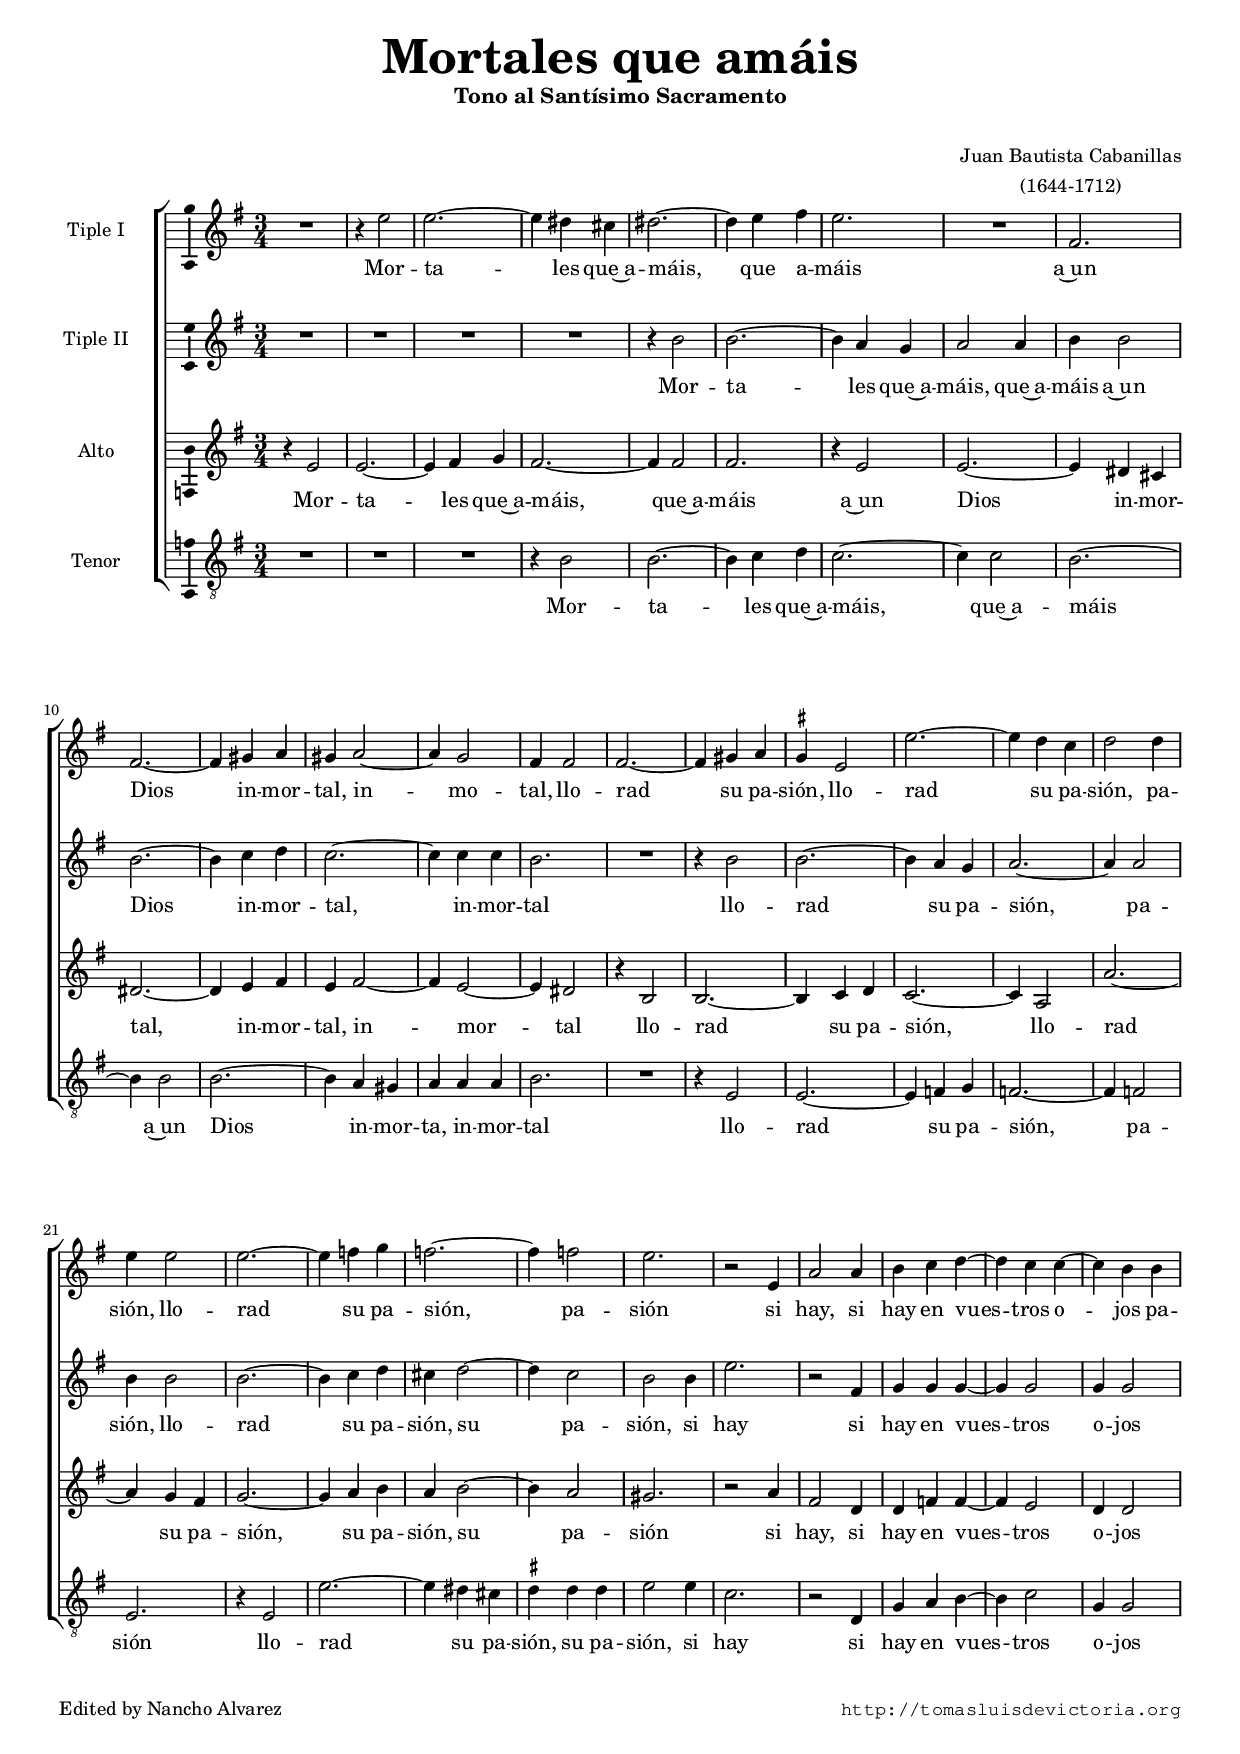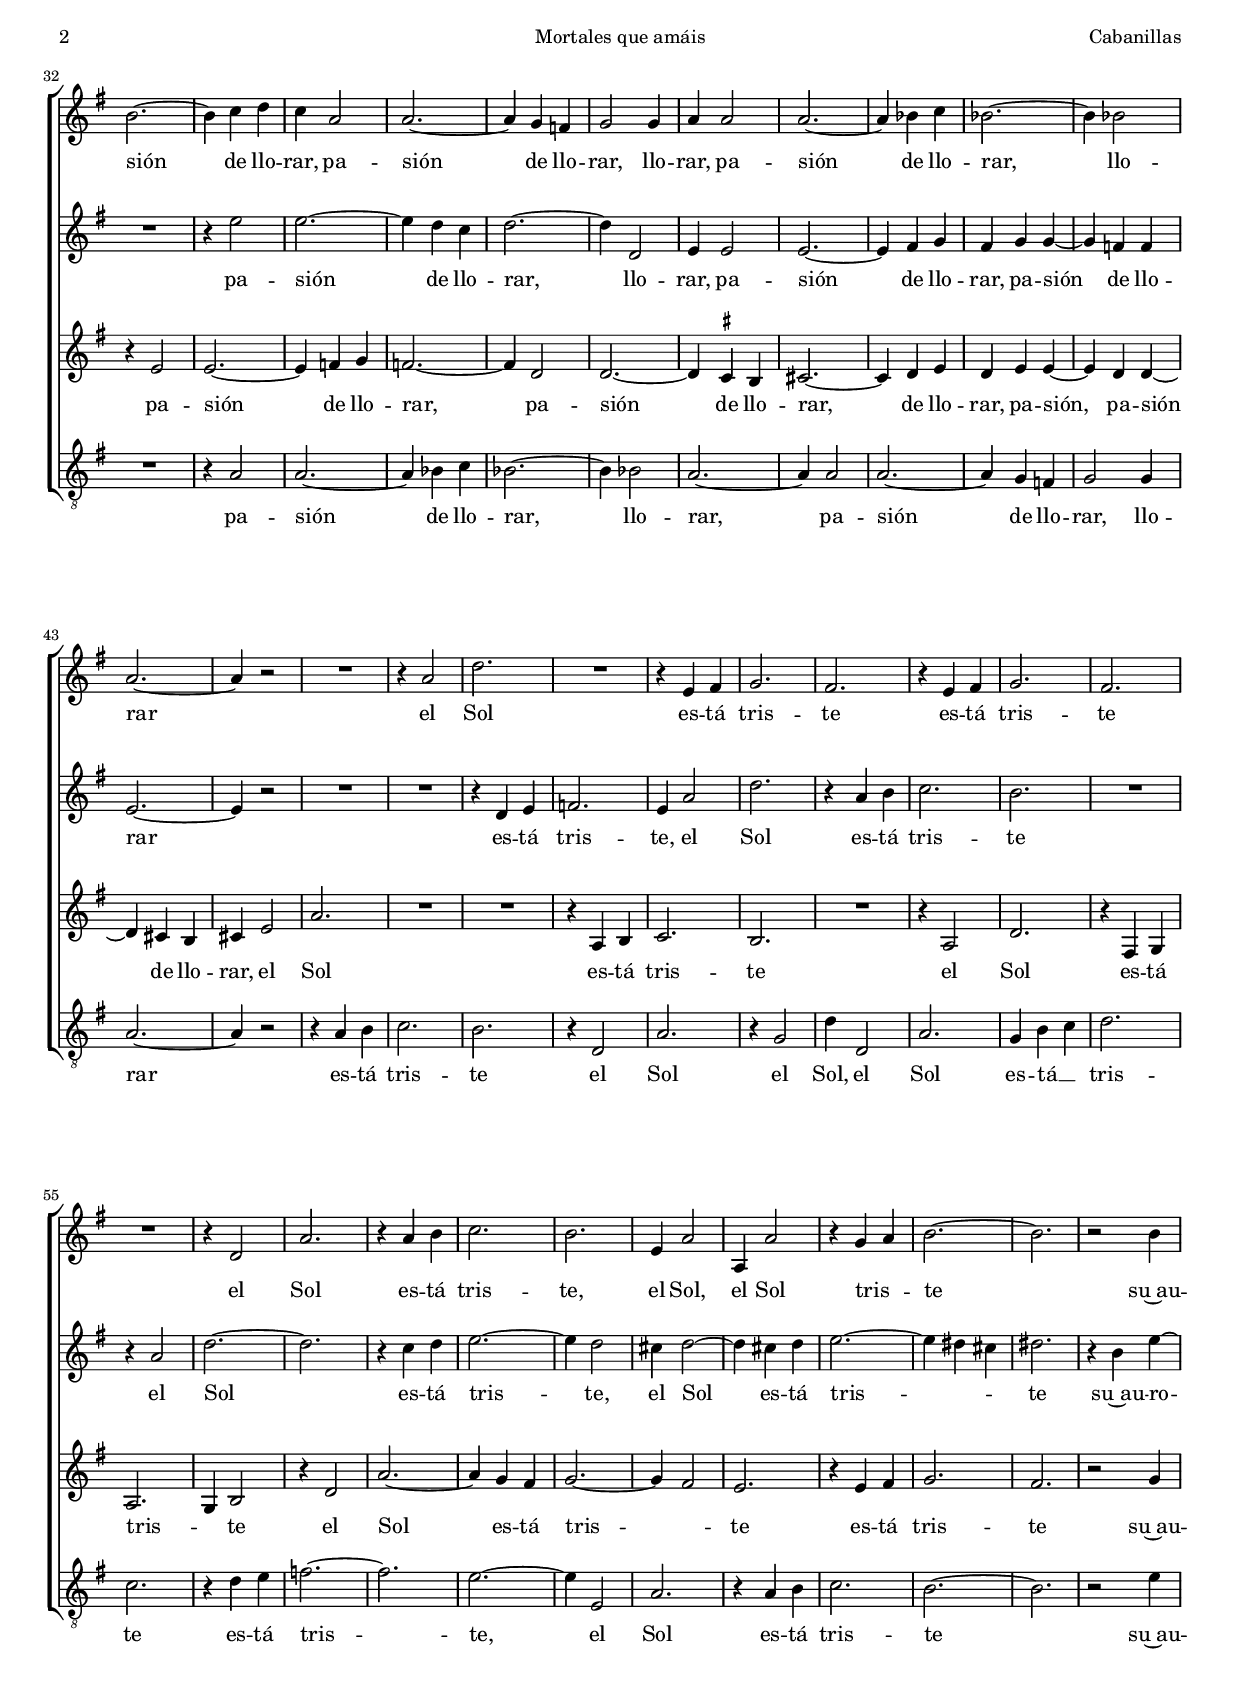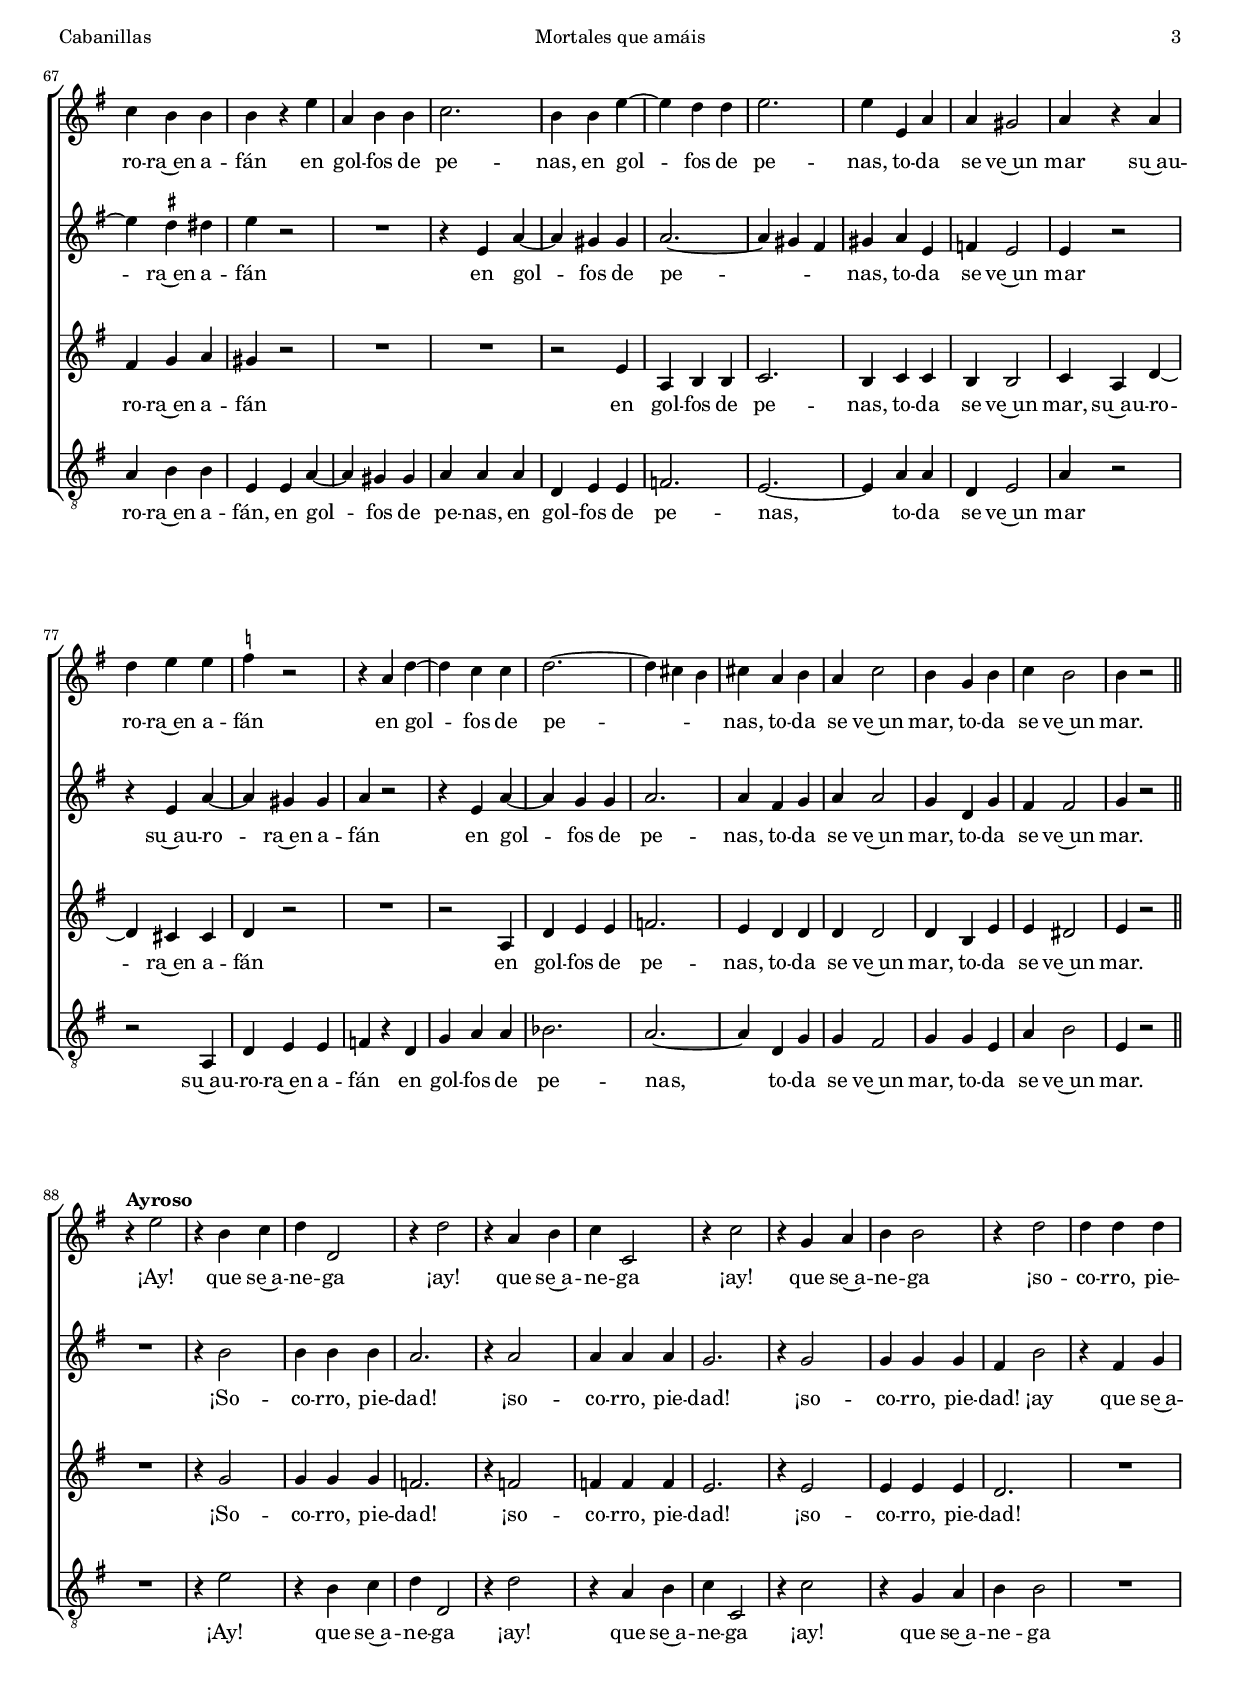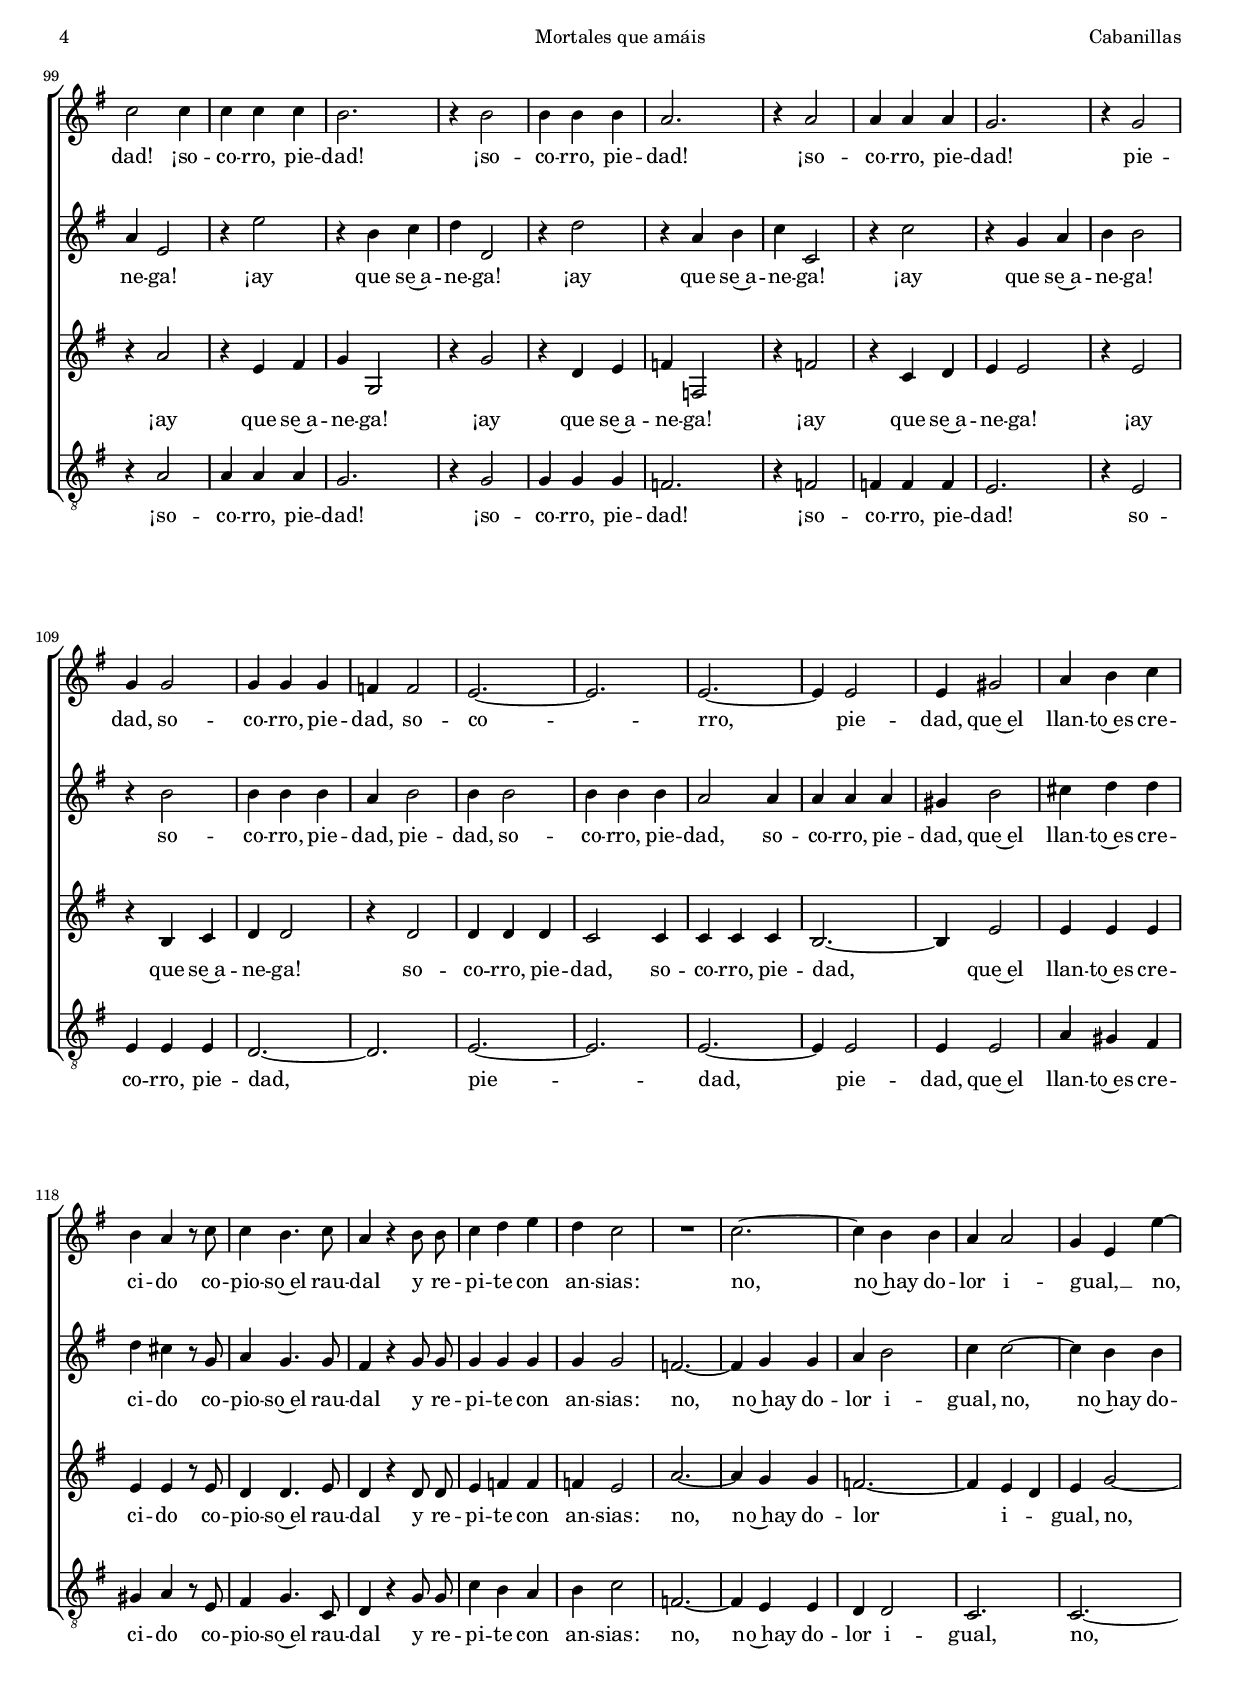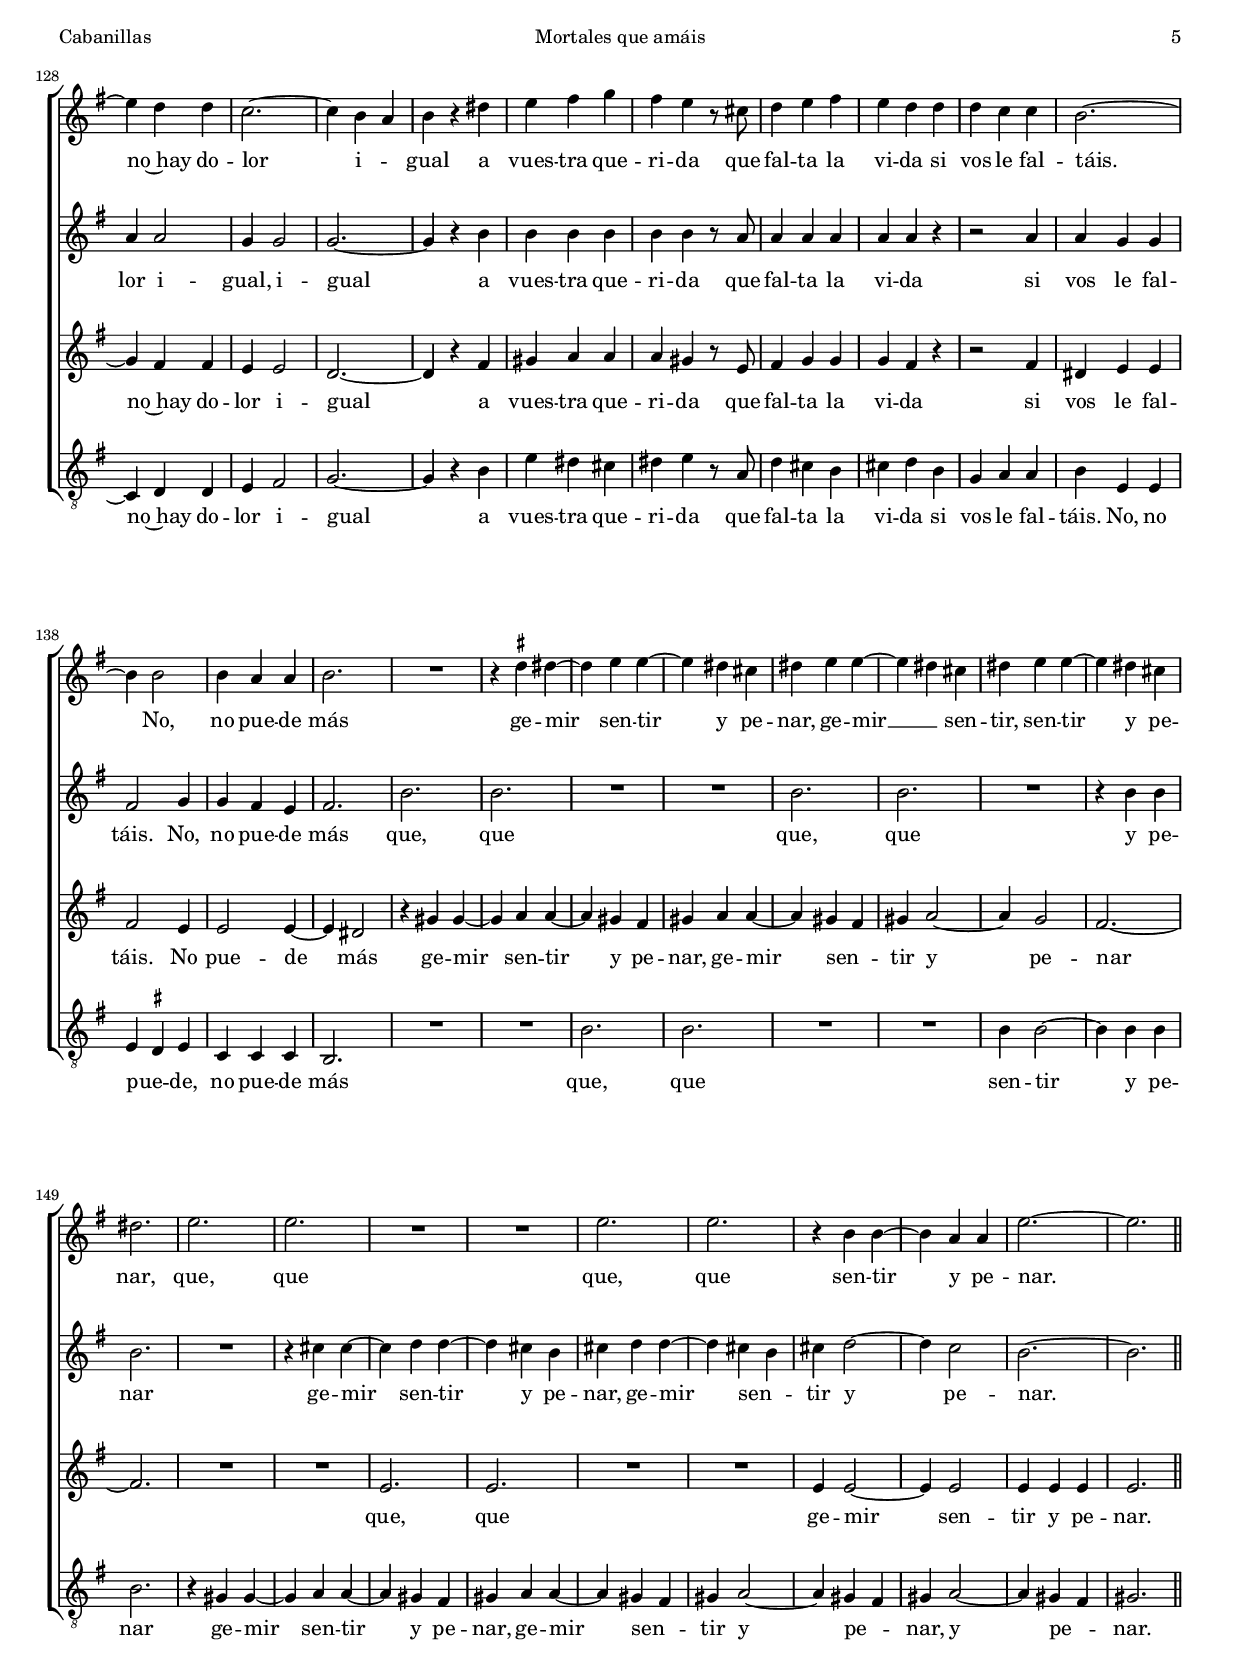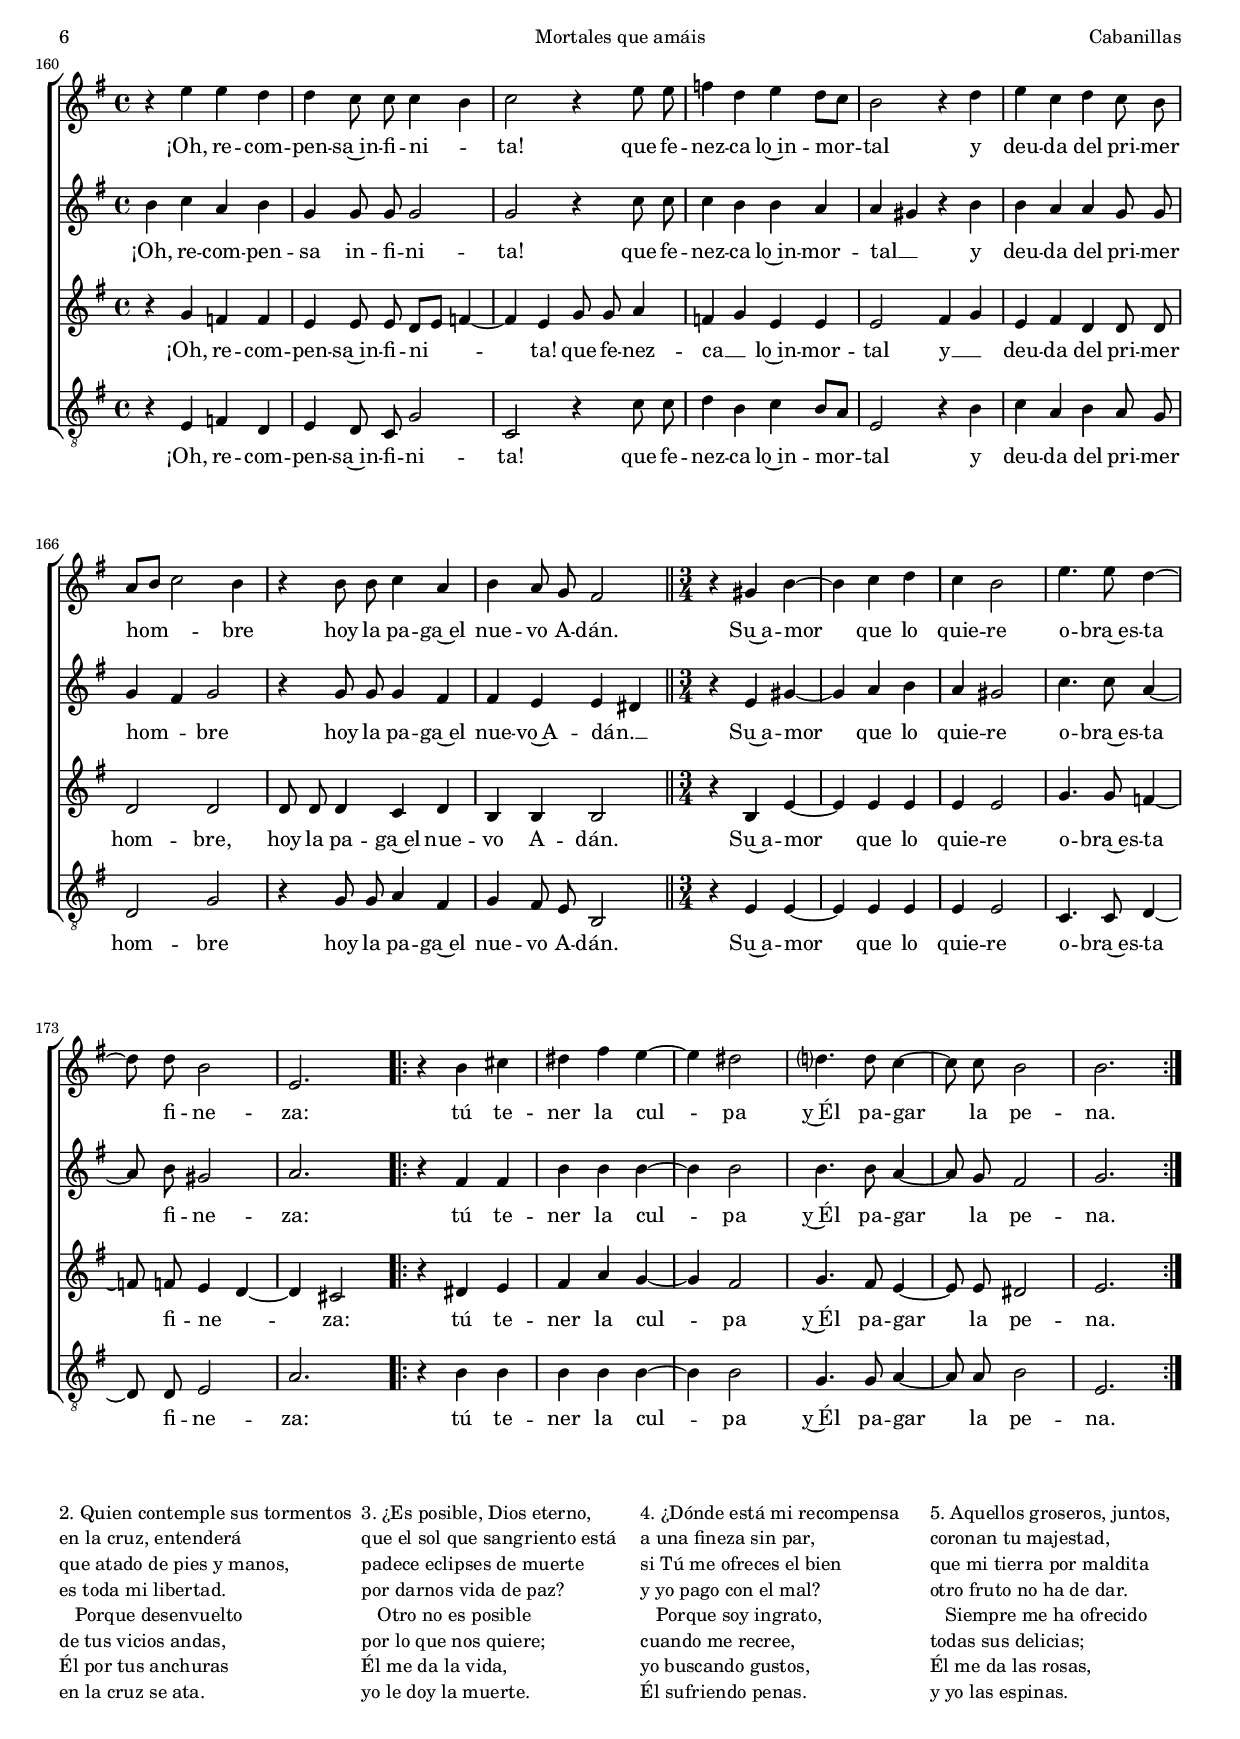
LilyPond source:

\version "2.18.0"

#(set-default-paper-size "a4")
#(set-global-staff-size 16.4)
#(ly:set-option 'point-and-click #f)
%mobile -s15.5 -i1.2 -ball

ss=\once \set suggestAccidentals = ##t
cresc=\markup{\italic "cresc."}
dim=\markup{\italic "dim."}
rit=\markup{\italic "rit."}
italicas=\override LyricText.font-shape = #'italic
rectas=\override LyricText.font-shape = #'upright


htitle="Mortales que amáis"
hcomposer="Cabanillas"

\header {
	title=\markup{\fontsize #4 "Mortales que amáis" }
	subtitle=\markup{"Tono al Santísimo Sacramento"}
	subsubtitle=" "
        composer=\markup{\center-column{"Juan Bautista Cabanillas" "(1644-1712)"}}
        pdfauthor=\composer
	%opus="(-)"
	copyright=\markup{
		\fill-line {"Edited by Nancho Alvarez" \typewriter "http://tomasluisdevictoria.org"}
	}
%	tagline=""
}

global={\key g \major \time 3/4 \skip 1*3/4*159 \bar "||" \time 4/4 \pageBreak
				\skip 1*9 \bar "||" \time 3/4
				\skip 1*3/4*6 \bar ".|:"
				\skip 1*3/4*6 \bar ":|." }


cantus=\relative c''{
	R1*3/4
	r4 e2
	e2. ~
	e4 dis cis
	dis2. ~
	dis4 e fis
	e2.
	R1*3/4
	fis,2.
	fis ~
	fis4 gis a
	gis a2 ~
	a4 g2
	fis4 fis2
	fis2. ~
	fis4 gis a
	\ss gis4 e2
	e'2. ~
	e4 d c
	d2 d4
	e4 e2
	e2. ~
	e4 f g
	f2. ~
	f4 f2
	e2.
	r2 e,4
	a2 a4
	b c d ~
	d c c ~
	c b b
	b2. ~
	b4 c d 
	c a2
	a2. ~
	a4 g f
	g2 g4
	a a2
	a2. ~
	a4 bes c
	bes2. ~
	bes4 bes2
	a2. ~
	a4 r2
	R1*3/4
	r4 a2
	d2.
	R1*3/4
	r4 e, fis
	g2.
	fis
	r4 e fis
	g2.
	fis
	R1*3/4
	r4 d2
	a'2.
	r4 a b
	c2.
	b
	e,4 a2
	a,4 a'2
	r4 g4 a
	b2. ~
	b
	r2 b4
	c b b
	b r e
	a, b b
	c2.
	b4 b e ~
	e d d
	e2.
	e4 e, a
	a gis2
	a4 r a
	d e e 
	\ss f4 r2
	r4 a, d ~
	d c c
	d2. ~
	d4 cis b
	cis a b
	a c2
	b4 g b
	c b2
	b4 r2 \bar "||" \break % doble barra editorial
	\tempo \markup{"Ayroso"}
	r4 e2
	r4 b c
	d d,2
	r4 d'2
	r4 a b
	c c,2
	r4 c'2
	r4 g a
	b b2
	r4 d2
	d4 d d
	c2 c4
	c c c 
	b2.
	r4 b2
	b4 b b 
	a2.
	r4 a2
	a4 a a 
	g2.
	r4 g2 
	g4 g2
	g4 g g 
	f f2
	e2. ~
	e
	e2. ~
	e4 e2
	e4 gis2
	a4 b c
	b a r8 c
	c4 b4. c8
	a4 r4 b8 b
	c4 d e
	d c2
	R1*3/4
	c2. ~
	c4 b b
	a4 a2
	g4 e e' ~
	e d d
	c2. ~
	c4 b a
	b r dis
	% \tempo \markup{"Ayroso"} % no entiendo esta indicación
	e4 fis g
	fis e r8 cis
	d4 e fis
	e d d
	d c c
	b2. ~
	b4 b2
	b4 a a
	b2.
	R1*3/4
	r4 \ss dis dis! ~
	dis e e ~
	e dis cis
	dis e e ~
	e dis cis
	dis e e ~
	e dis cis
	dis2.
	e
	e
	R1*3/4*2
	e2.
	e
	r4 b b ~
	b a a
	e'2. ~
	e
	r4 e e d
	d c8 c c4 b
	c2 r4 e8 e
	f4 d e d8[ c]
	b2 r4 d
	e4 c d c8 b
	a8[ b] c2 b4
	r4 b8 b c4 a
	b a8 g fis2
	r4 gis b ~
	b c d 
	c b2
	e4. e8 d4 ~
	d8 d b2
	e,2.
	r4 b' cis
	dis fis e ~
	e dis2
	d?4. d8 c4 ~
	c8 c b2
	b2.
}

altus=\relative c''{
	R1*3/4*4
	r4 b2
	b2. ~
	b4 a g
	a2 a4
	b4 b2
	b2. ~
	b4 c d
	c2. ~
	c4 c c
	b2.
	R1*3/4
	r4 b2
	b2. ~
	b4 a g
	a2. ~
	a4 a2
	b4 b2
	b2. ~
	b4 c d
	cis d2 ~
	d4 c2
	b2 b4
	e2.
	r2 fis,4
	g g g ~
	g g2
	g4 g2
	R1*3/4
	r4 e'2
	e2. ~
	e4 d c
	d2. ~
	d4 d,2
	e4 e2
	e2. ~
	e4 fis g
	fis g g ~
	g f f 
	e2. ~
	e4 r2
	R1*3/4*2
	r4 d e
	f2. 
	e4 a2
	d2.
	r4 a b
	c2.
	b
	R1*3/4
	r4 a2
	d2. ~
	d
	r4 c d
	e2. ~
	e4 d2
	cis4 d2 ~
	d4 cis d
	e2. ~
	e4 dis cis
	dis2.
	r4 b e ~
	e \ss dis dis!
	e4 r2
	R1*3/4
	r4 e, a ~
	a gis gis
	a2. ~
	a4 gis fis
	gis a e
	f e2
	e4 r2
	r4 e a ~
	a gis gis
	a4 r2
	r4 e a ~
	a g g
	a2.
	a4 fis g 
	a a2
	g4 d g
	fis fis2
	g4 r2
	R1*3/4
	r4 b2
	b4 b b
	a2.
	r4 a2
	a4 a a
	g2.
	r4 g2
	g4 g g
	fis4 b2
	r4 fis g
	a e2
	r4 e'2
	r4 b c
	d d,2
	r4 d'2
	r4 a b
	c c,2
	r4 c'2
	r4 g a
	b b2
	r4 b2
	b4 b b
	a b2
	b4 b2
	b4 b b
	a2 a4
	a4 a a
	gis b2
	cis4 d d 
	d cis r8 g
	a4 g4. g8
	fis4 r g8 g
	g4 g g
	g g2
	f2. ~
	f4 g g
	a b2
	c4 c2 ~
	c4 b b
	a4 a2
	g4 g2
	g2. ~
	g4 r4 b
	b4 b b
	b b r8 a
	a4 a a
	a a r
	r2 a4
	a g g
	fis2 g4
	g fis e
	fis2.
	b
	b
	R1*3/4*2
	b2.
	b
	R1*3/4
	r4 b b
	b2. 
	R1*3/4
	r4 cis cis ~
	cis d d ~
	d cis b
	cis d d ~
	d cis b
	cis d2 ~
	d4 c2
	b2. ~
	b
	b4 c a b
	g g8 g g2
	g2 r4 c8 c
	c4 b b a
	a gis r4 b
	b4 a a g8 g
	g4 fis g2
	r4 g8 g g4 fis
	fis e e dis
	r4 e gis ~
	gis a b
	a gis2
	c4. c8 a4 ~
	a8 b gis2
	a2.
	r4 fis fis
	b b b ~
	b b2
	b4. b8 a4 ~
	a8 g fis2
	g2.
}

tenor=\relative c'{
	r4 e2 
	e2. ~
	e4 fis g
	fis2. ~
	fis4 fis2
	fis2.
	r4 e2
	e2. ~
	e4 dis cis
	dis2. ~
	dis4 e fis
	e fis2 ~
	fis4 e2 ~
	e4 dis2
	r4 b2
	b2. ~
	b4c d
	c2. ~
	c4 a2
	a'2. ~
	a4 g fis
	g2. ~
	g4 a b
	a b2 ~
	b4 a2
	gis2.
	r2 a4
	fis2 d4
	d f f ~
	f e2
	d4 d2
	r4 e2
	e2. ~
	e4 f g
	f2. ~
	f4 d2
	d2. ~
	d4 \ss cis b
	cis2. ~
	cis4 d e
	d e e ~
	e d d ~
	d cis b
	cis4 e2
	a2.
	R1*3/4*2
	r4 a, b
	c2.
	b
	R1*3/4
	r4 a2
	d2.
	r4 fis, g
	a2. 
	g4 b2
	r4 d2
	a'2. ~
	a4 g fis
	g2. ~
	g4 fis2
	e2.
	r4 e fis
	g2. 
	fis
	r2 g4
	fis g a
	gis4 r2
	R1*3/4*2
	r2 e4
	a, b b
	c2.
	b4 c c
	b b2
	c4 a d ~
	d cis cis
	d4 r2
	R1*3/4
	r2 a4
	d4 e e
	f2.
	e4 d d
	d d2
	d4 b e
	e dis2
	e4 r2
	R1*3/4
	r4 g2
	g4 g g
	f2.
	r4 f2
	f4 f f
	e2.
	r4 e2
	e4 e e
	d2.
	R1*3/4
	r4 a'2
	r4 e fis
	g4 g,2
	r4 g'2
	r4 d e
	f f,2
	r4 f'2
	r4 c4 d
	e e2
	r4 e2
	r4 b c
	d d2
	r4 d2
	d4 d d
	c2 c4
	c c c
	b2. ~
	b4 e2
	e4 e e
	e e r8 e
	d4 d4. e8
	d4 r d8 d
	e4 f f
	f e2
	a2. ~
	a4 g g
	f2. ~
	f4 e d
	e g2 ~
	g4 fis fis
	e e2
	d2. ~
	d4 r fis
	gis a a
	a gis r8 e
	fis4 g g
	g fis r
	r2 fis4
	dis e e
	fis2 e4
	e2 e4 ~
	e dis2
	r4 gis4 gis ~
	gis a a ~
	a gis fis
	gis a a ~
	a gis fis
	gis a2 ~
	a4 g2
	fis2. ~
	fis2.
	R1*3/4*2
	e2.
	e
	R1*3/4*2
	e4 e2 ~
	e4 e2
	e4 e e
	e2.
	r4 g f f
	e e8 e d8[ e] f4 ~
	f4 e g8 g a4
	f4 g e e
	e2 fis4 g
	e4 fis d d8 d
	d2 d
	d8 d d4 c d
	b b b2
	r4 b e ~
	e e e
	e e2
	g4. g8 f4 ~
	f8 f e4 d ~
	d cis2
	r4 dis e
	fis a g ~
	g fis2
	g4. fis8 e4 ~
	e8 e dis2
	e2.
}

bassus=\relative c'{
	R1*3/4*3
	r4 b2
	b2. ~
	b4 c d
	c2. ~
	c4 c2
	b2. ~
	b4 b2
	b2. ~
	b4 a gis
	a a a
	b2.
	R1*3/4
	r4 e,2
	e2. ~
	e4 f g
	f2. ~
	f4 f2
	e2.
	r4 e2
	e'2. ~
	e4 dis cis % sugiere re natural
	\ss dis dis dis % sugiere sostenido solo el ultimo
	e2 e4
	c2.
	r2 d,4
	g a b ~
	b c2
	g4 g2
	R1*3/4
	r4 a2
	a2. ~
	a4 bes c
	bes2. ~
	bes4 bes2
	a2. ~
	a4 a2
	a2. ~
	a4 g f
	g2 g4
	a2. ~
	a4 r2
	r4 a b
	c2.
	b
	r4 d,2
	a'2.
	r4 g2
	d'4 d,2
	a'2.
	g4 b c
	d2.
	c
	r4 d e
	f2. ~
	f
	e ~
	e4 e,2
	a2.
	r4 a b
	c2.
	b ~
	b
	r2 e4
	a, b b
	e, e a ~
	a gis gis
	a a a
	d, e e 
	f2.
	e ~
	e4 a a
	d,4 e2
	a4 r2
	r2 a,4 % no se ve bien
	d4 e e % no se bien
	f4 r d
	g a a
	bes2. 
	a ~
	a4 d, g
	g fis2
	g4 g e
	a b2
	e,4 r2
	R1*3/4
	r4 e'2
	r4 b c
	d d,2
	r4 d'2
	r4 a b
	c c,2
	r4 c'2
	r4 g a
	b b2
	R1*3/4
	r4 a2
	a4 a a
	g2.
	r4 g2
	g4 g g
	f2.
	r4 f2
	f4 f f
	e2.
	r4 e2
	e4 e e
	d2. ~
	d
	e ~
	e 
	e ~
	e4 e2
	e4 e2
	a4 gis fis
	gis a r8 e
	fis4 g4. c,8
	d4 r4 g8 g
	c4 b a
	b c2
	f,2. ~
	f4 e e
	d4 d2
	c2.
	c2. ~
	c4 d d
	e fis2
	g2. ~
	g4 r b
	e dis cis
	dis e r8 a,
	d4 cis b
	cis d b
	g a a
	b e, e
	e \ss dis e
	c c c
	b2.
	R1*3/4*2
	b'2.
	b
	R1*3/4*2
	b4 b2 ~
	b4 b b
	b2.
	r4 gis gis ~
	gis a a ~
	a gis fis
	gis a a ~
	a gis fis
	gis a2 ~
	a4 gis fis
	gis a2 ~
	a4 gis fis
	gis2.
	r4 e f d
	e d8 c g'2
	c,2 r4 c'8 c
	d4 b c b8[ a]
	e2 r4 b'
	c4 a b a8 g
	d2 g
	r4 g8 g a4 fis
	g fis8 e b2
	r4 e e ~
	e e e
	e e2
	c4. c8 d4 ~
	d8 d e2
	a2.
	r4 b b
	b b b ~
	b b2
	g4. g8 a4 ~
	a8 a b2
	e,2.
}


textocantus=\lyricmode{
Mor -- ta -- les que~a -- máis, que a -- máis
a~un Dios in -- mor -- tal, in -- mo -- tal,
llo -- rad su pa -- sión,
llo -- rad su pa -- sión,
pa -- sión, llo -- rad su pa -- sión,
pa -- sión
si hay, si hay en vues -- tros o -- jos pa -- sión de llo -- rar,
pa -- sión de llo -- rar,
llo -- rar,
pa -- sión de llo -- rar, llo -- rar
el Sol es -- tá tris -- te
es -- tá tris -- te
el Sol es -- tá tris -- te,
el Sol,
el Sol tris -- _ te
su~au -- ro -- ra~en a -- fán 
en gol -- fos de pe -- nas,
en gol -- fos de pe -- nas, to -- da se ve~un mar
su~au -- ro -- ra~en a -- fán
en gol -- fos de pe -- _ _ nas,
to -- da se ve~un mar,
to -- da se ve~un mar.
¡Ay!
que se~a -- ne -- ga
¡ay!
que se~a -- ne -- ga
¡ay! que se~a -- ne -- ga
¡so -- co -- rro, pie -- dad!
¡so -- co -- rro, pie -- dad!
¡so -- co -- rro, pie -- dad!
¡so -- co -- rro, pie -- dad!
pie -- dad, so -- co -- rro, pie -- dad,
so -- co -- rro, pie -- dad,
que~el llan -- to~es cre -- ci -- do
co -- pio -- so~el rau -- dal
y re -- pi -- te con an -- sias:
no,
no~hay do -- lor i -- gual, __ _ 
no, no~hay do -- lor i -- _ gual
a vues -- tra que -- ri -- da
que fal -- ta la vi -- da si vos le fal -- táis.
No, no pue -- de más
ge -- mir sen -- tir y pe -- nar, ge -- mir __ _ 
sen -- tir, sen -- tir
y pe -- nar,
que, que
que, que
sen -- tir y pe -- nar.
¡Oh, re -- com -- pen -- sa~in -- fi -- ni -- _ ta!
que fe -- nez -- ca lo~in -- mor -- tal
y deu -- da del pri -- mer hom -- _ bre
hoy la pa -- ga~el nue -- vo A -- dán.
Su~a -- mor que lo quie -- re o -- bra~es -- ta fi -- ne -- za: % ;
tú te -- ner la cul -- pa
y~Él pa -- gar la pe -- na.
}

textoaltus=\lyricmode{
Mor -- ta -- les que~a -- máis,
que~a -- máis a~un Dios in -- mor -- tal,
in -- mor -- tal
llo -- rad su pa -- sión,
pa -- sión,
llo -- rad su pa -- sión,
su pa -- sión,
si hay
si hay en vues -- tros o -- jos
pa -- sión de llo -- rar,
llo -- rar,
pa -- sión de llo -- rar, pa -- sión de llo -- rar
es -- tá tris -- te,
el Sol
es -- tá tris -- te
el Sol
es -- tá tris -- te,
el Sol es -- tá tris -- _ _ te
su~au -- ro -- ra~en a -- fán
en gol -- fos de pe -- _ _ nas,
to -- da se ve~un mar
su~au -- ro -- ra~en a -- fán
en gol -- fos de pe -- nas,
to -- da se ve~un mar,
to -- da se ve~un mar.
¡So -- co -- rro, pie -- dad!
¡so -- co -- rro, pie -- dad!
¡so -- co -- rro, pie -- dad!
¡ay que se~a -- ne -- ga!
¡ay que se~a -- ne -- ga!
¡ay
que se~a -- ne -- ga!
¡ay que se~a -- ne -- ga!
so -- co -- rro, pie -- dad,
pie -- dad, so -- co -- rro, pie -- dad,
so -- co -- rro, pie -- dad,
que~el llan -- to~es cre -- ci -- do
co -- pio -- so~el rau -- dal
y re -- pi -- te con an -- sias:
no, no~hay do -- lor i -- gual,
no, no~hay do -- lor i -- gual,
i -- gual
a vues -- tra que -- ri -- da
que fal -- ta la vi -- da
si vos le fal -- táis.
No, no pue -- de más que, que
que, que
y pe -- nar
ge -- mir sen -- tir y pe -- nar, ge -- mir
sen -- _ tir y pe -- nar.
¡Oh, re -- com -- pen -- sa in -- fi -- ni -- ta!
que fe -- nez -- ca lo~in -- mor -- tal __ _ 
y deu -- da del pri -- mer hom -- _ bre
hoy la pa -- ga~el nue -- vo~A -- dán. __ _ 
Su~a -- mor que lo quie -- re
o -- bra~es -- ta fi -- ne -- za:
tú te -- ner la cul -- pa
y~Él pa -- gar la pe -- na.
}

textotenor=\lyricmode{
Mor -- ta -- les que~a -- máis,
que~a -- máis
a~un Dios in -- mor -- tal,
in -- mor -- tal,
in -- mor -- tal
llo -- rad
su pa -- sión,
llo -- rad su pa -- sión,
su pa -- sión,
su pa -- sión
si hay, si hay en vues -- tros o -- jos
pa -- sión
de llo -- rar,
pa -- sión de llo -- rar,
de llo -- rar,
pa -- sión, pa -- sión de llo -- rar,
el Sol
es -- tá tris -- te
el Sol es -- tá tris -- _ te
el Sol es -- tá tris -- _ te
es -- tá tris -- te
su~au -- ro -- ra~en a -- fán
en gol -- fos de pe -- nas,
to -- da se ve~un mar,
su~au -- ro -- ra~en a -- fán
en gol -- fos de pe -- nas,
to -- da se ve~un mar,
to -- da se ve~un mar.
¡So -- co -- rro, pie -- dad!
¡so -- co -- rro, pie -- dad!
¡so -- co -- rro, pie -- dad!
¡ay que se~a -- ne -- ga!
¡ay que se~a -- ne -- ga!
¡ay que se~a -- ne -- ga!
¡ay que se~a -- ne -- ga!
so -- co -- rro, pie -- dad,
so -- co -- rro, pie -- dad,
que~el llan -- to~es cre -- ci -- do
co -- pio -- so~el rau -- dal
y re -- pi -- te con an -- sias:
no, no~hay do -- lor i -- _ gual,
no, no~hay do -- lor i -- gual
a vues -- tra que -- ri -- da
que fal -- ta la vi -- da
si vos le fal -- táis.
No pue -- de más
ge -- mir sen -- tir y pe -- nar,
ge -- mir sen -- _ tir y pe -- nar
que, que
ge -- mir sen -- tir y pe -- nar.
¡Oh, re -- com -- pen -- sa~in -- fi -- ni -- _ ta!
que fe -- nez -- ca __ _ lo~in -- mor -- tal y __ _
deu -- da del pri -- mer hom -- bre,
hoy la pa -- ga~el nue -- vo A -- dán.
Su~a -- mor que lo quie -- re
o -- bra~es -- ta fi -- ne -- _ za:
tú te -- ner la cul -- pa
y~Él pa -- gar la pe -- na.
}

textobassus=\lyricmode{
Mor -- ta -- les que~a -- máis,
que~a -- máis a~un Dios in -- mor -- ta, in -- mor -- tal
llo -- rad su pa -- sión, pa -- sión
llo -- rad su pa -- sión, su pa -- sión,
si hay
si hay en vues -- tros o -- jos
pa -- sión de llo -- rar, llo -- rar,
pa -- sión de llo -- rar, llo -- rar
es -- tá tris -- te
el Sol
el Sol, el Sol es -- tá __ _ tris -- te
es -- tá tris -- te,
el Sol
es -- tá tris -- te
su~au -- ro -- ra~en a -- fán,
en gol -- fos de pe -- nas,
en gol -- fos de pe -- nas,
to -- da se ve~un mar
su~au -- ro -- ra~en a -- fán
en gol -- fos de pe -- nas,
to -- da se ve~un mar,
to -- da se ve~un mar.
¡Ay! que se~a -- ne -- ga
¡ay! que se~a -- ne -- ga
¡ay! que se~a -- ne -- ga
¡so -- co -- rro, pie -- dad!
¡so -- co -- rro, pie -- dad!
¡so -- co -- rro, pie -- dad!
so -- co -- rro, pie -- dad,
pie -- dad, pie -- dad,
que~el llan -- to~es cre -- ci -- do
co -- pio -- so~el rau -- dal
y re -- pi -- te con an -- sias:
no, no~hay do -- lor i -- gual,
no, no~hay do -- lor i -- gual
a vues -- tra que -- ri -- da
que fal -- ta la vi -- da 
si vos le fal -- táis.
No, no pue -- _ de,
no pue -- de más
que, que
sen -- tir y pe -- nar
ge -- mir sen -- tir y pe -- nar,
ge -- mir sen -- _ tir y pe -- _ nar,
y pe -- _ nar.
¡Oh, re -- com -- pen -- sa~in -- fi -- ni -- ta!
que fe -- nez -- ca lo~in -- mor -- tal
y deu -- da del pri -- mer hom -- bre
hoy la pa -- ga~el nue -- vo A -- dán.
Su~a -- mor que lo quie -- re
o -- bra~es -- ta fi -- ne -- za:
tú te -- ner la cul -- pa 
y~Él pa -- gar la pe -- na.
}



\score {
\new ChoirStaff<<

	\new Staff <<\global
	\new Voice="v1" {
		\set Staff.instrumentName="Tiple I " 
		\clef "treble"
		\cantus }
	\new Lyrics \lyricsto "v1" {\textocantus }
	>>

	
	\new Staff << \global
	\new Voice="v2" {
		\set Staff.instrumentName="Tiple II "
		\clef "treble" 
		\altus}
	\new Lyrics \lyricsto "v2" {\textoaltus }
	>>

	
	\new Staff <<\global
	\new Voice="v3" {
		\set Staff.instrumentName="Alto "
		\clef "treble"
		\tenor }
	\new Lyrics \lyricsto "v3" {\textotenor }
	>>
	

	\new Staff <<\global
	\new Voice="v4" {
		\set Staff.instrumentName="Tenor "
		\clef "G_8" 
		\bassus }
	\new Lyrics \lyricsto "v4" {\textobassus }
	>>
	
>>

\layout{ 
	\context {\Lyrics 
		\override VerticalAxisGroup.staff-affinity = #UP
		\override VerticalAxisGroup.nonstaff-relatedstaff-spacing =
		#'((basic-distance . 0) (minimum-distance . 0) (padding . 1))
		\override LyricText.font-size = #1.2
		\override LyricHyphen.minimum-distance = #0.5
	}
	\context {\Score 
		tempoHideNote = ##t
		\override BarNumber.padding = #2 
	}
	\context {\Voice 
		%melismaBusyProperties = #'()
		autoBeaming = ##f
	}
	\context {\Staff 
                \override TimeSignature #'break-visibility = ##(#f #t #t)
                %\RemoveEmptyStaves
                %\override VerticalAxisGroup.remove-first = ##t
		\override VerticalAxisGroup.staff-staff-spacing =
			#'((basic-distance . 11) (minimum-distance . 0) (padding . 1))
		\consists Ambitus_engraver 
		\override LigatureBracket.padding = #1
	}
}

%\midi { \mtempo }

}

%tablet \markup{\null \vspace #5 }

\markup{
  %tablet \fontsize #-2
        \fill-line{
                \column{
                        "2. Quien contemple sus tormentos"
                        "en la cruz, entenderá"
                        "que atado de pies y manos,"
                        "es toda mi libertad."
                        "   Porque desenvuelto"
                        "de tus vicios andas,"
                        "Él por tus anchuras"
                        "en la cruz se ata."
                }
                " "
                \column{
                        "3. ¿Es posible, Dios eterno,"
                        "que el sol que sangriento está"
                        "padece eclipses de muerte"
                        "por darnos vida de paz?"
                        "   Otro no es posible"
                        "por lo que nos quiere;"
                        "Él me da la vida,"
                        "yo le doy la muerte."
                }
                " "
                \column{
                        "4. ¿Dónde está mi recompensa"
                        "a una fineza sin par,"
                        "si Tú me ofreces el bien"
                        "y yo pago con el mal?"
                        "   Porque soy ingrato,"
                        "cuando me recree,"
                        "yo buscando gustos,"
                        "Él sufriendo penas."
                }
                " "
                \column{
                        "5. Aquellos groseros, juntos,"
                        "coronan tu majestad,"
                        "que mi tierra por maldita"
                        "otro fruto no ha de dar."
                        "   Siempre me ha ofrecido"
                        "todas sus delicias;"
                        "Él me da las rosas,"
                        "y yo las espinas."
                }
                "  "
                "  "
        }
}


\paper{
	evenHeaderMarkup=\markup  \fill-line { \fromproperty #'page:page-number-string \htitle \hcomposer }
	oddHeaderMarkup= \markup  \fill-line { \on-the-fly #not-first-page \hcomposer \on-the-fly #not-first-page \htitle \on-the-fly #not-first-page \fromproperty #'page:page-number-string }
	%system-count=20
	%page-count = 8
	ragged-last-bottom = ##f
	indent=1.8\cm
	system-system-spacing =
	#'((basic-distance . 19) (minimum-distance . 0) (padding . 5))
	top-system-spacing = % header
	#'((basic-distance . 8) (minimum-distance . 0) (padding . 0))
	last-bottom-spacing = % footer
	#'((basic-distance . 12) (minimum-distance . 0) (padding . 2))

}
